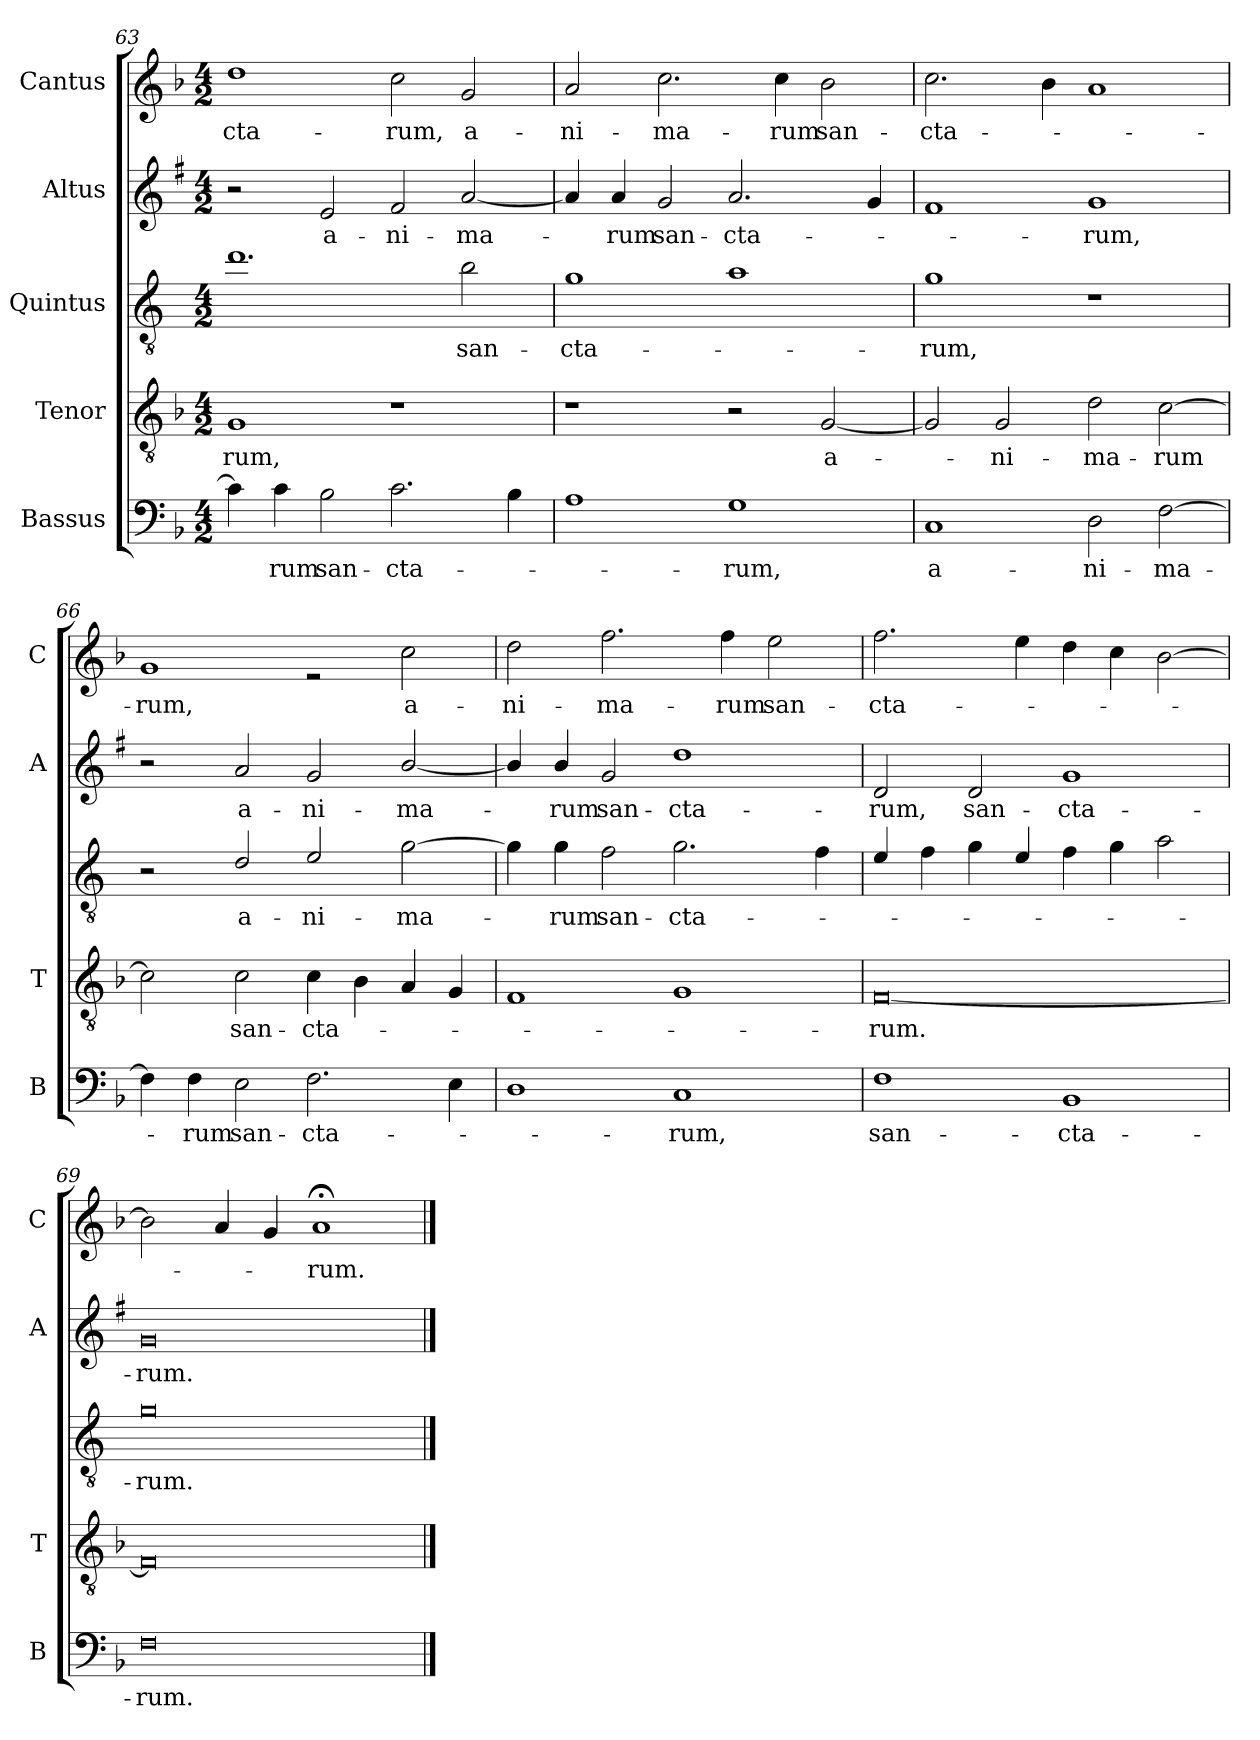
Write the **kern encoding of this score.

**kern	**text	**kern	**text	**kern	**text	**kern	**text	**kern	**text
*part5	*part5	*part4	*part4	*part3	*part3	*part2	*part2	*part1	*part1
*staff5	*staff5	*staff4	*staff4	*staff3	*staff3	*staff2	*staff2	*staff1	*staff1
*I"Bassus	*	*I"Tenor	*	*I"Quintus	*	*I"Altus	*	*I"Cantus	*
*I'B	*	*I'T	*	*	*	*I'A	*	*I'C	*
*clefF4	*	*clefGv2	*	*clefGv2	*	*clefG2	*	*clefG2	*
*	*	*	*	*ITrd4c7	*	*ITrd1c2	*	*	*
*k[b-]	*	*k[b-]	*	*k[b-]	*	*k[b-]	*	*k[b-]	*
*F:	*	*F:	*	*F:	*	*F:	*	*F:	*
*M4/2	*	*M4/2	*	*M4/2	*	*M4/2	*	*M4/2	*
=63	=63	=63	=63	=63	=63	=63	=63	=63	=63
!	!	!	!LO:LY:b	!	!	!	!	!	!LO:LY:b
4c\]	.	1G	-rum,	1.g	.	2r	.	1dd	-cta-
!	!LO:LY:b	!	!	!	!	!	!	!	!
4c\	-rum	.	.	.	.	.	.	.	.
!	!LO:LY:b	!	!	!	!	!	!LO:LY:b	!	!
2B-\	san-	.	.	.	.	2d/	a-	.	.
!	!LO:LY:b	!	!	!	!	!	!LO:LY:b	!	!LO:LY:b
2.c\	-cta-	1r	.	.	.	2e/	-ni-	2cc\	-rum,
!	!	!	!	!	!LO:LY:b	!	!LO:LY:b	!	!LO:LY:b
.	.	.	.	2e\	san-	[2g/	-ma-	2g/	a-
4B-\	.	.	.	.	.	.	.	.	.
=64	=64	=64	=64	=64	=64	=64	=64	=64	=64
!	!	!	!	!	!LO:LY:b	!	!	!	!LO:LY:b
1A	.	1r	.	1c	-cta-	4g/]	.	2a/	-ni-
!	!	!	!	!	!	!	!LO:LY:b	!	!
.	.	.	.	.	.	4g/	-rum	.	.
!	!	!	!	!	!	!	!LO:LY:b	!	!LO:LY:b
.	.	.	.	.	.	2f/	san-	2.cc\	-ma-
!	!LO:LY:b	!	!	!	!	!	!LO:LY:b	!	!
1G	-rum,	2r	.	1d	.	2.g/	-cta-	.	.
!	!	!	!	!	!	!	!	!	!LO:LY:b
.	.	.	.	.	.	.	.	4cc\	-rum
!	!	!	!LO:LY:b	!	!	!	!	!	!LO:LY:b
.	.	[2G/	a-	.	.	.	.	2b-\	san-
.	.	.	.	.	.	4f/	.	.	.
=65	=65	=65	=65	=65	=65	=65	=65	=65	=65
!	!LO:LY:b	!	!	!	!LO:LY:b	!	!	!	!LO:LY:b
1C	a-	2G/]	.	1c	-rum,	1e	.	2.cc\	-cta-
!	!	!	!LO:LY:b	!	!	!	!	!	!
.	.	2G/	-ni-	.	.	.	.	.	.
.	.	.	.	.	.	.	.	4b-\	.
!	!LO:LY:b	!	!LO:LY:b	!	!	!	!LO:LY:b	!	!
2D\	-ni-	2d\	-ma-	1r	.	1f	-rum,	1a	.
!	!LO:LY:b	!	!LO:LY:b	!	!	!	!	!	!
[2F\	-ma-	[2c\	-rum	.	.	.	.	.	.
!!LO:LB:g=z
=66	=66	=66	=66	=66	=66	=66	=66	=66	=66
!	!	!	!	!	!	!	!	!	!LO:LY:b
4F\]	.	2c\]	.	2r	.	2r	.	1g	-rum,
!	!LO:LY:b	!	!	!	!	!	!	!	!
4F\	-rum	.	.	.	.	.	.	.	.
!	!LO:LY:b	!	!LO:LY:b	!	!LO:LY:b	!	!LO:LY:b	!	!
2E\	san-	2c\	san-	2G/	a-	2g/	a-	.	.
!	!LO:LY:b	!	!LO:LY:b	!	!LO:LY:b	!	!LO:LY:b	!	!
2.F\	-cta-	4c\	-cta-	2A/	-ni-	2f/	-ni-	2rf	.
.	.	4B-\	.	.	.	.	.	.	.
!	!	!	!	!	!LO:LY:b	!	!LO:LY:b	!	!LO:LY:b
.	.	4A/	.	[2c\	-ma-	[2a/	-ma-	2cc\	a-
4E\	.	4G/	.	.	.	.	.	.	.
=67	=67	=67	=67	=67	=67	=67	=67	=67	=67
!	!	!	!	!	!	!	!	!	!LO:LY:b
1D	.	1F	.	4c\]	.	4a/]	.	2dd\	-ni-
!	!	!	!	!	!LO:LY:b	!	!LO:LY:b	!	!
.	.	.	.	4c\	-rum	4a/	-rum	.	.
!	!	!	!	!	!LO:LY:b	!	!LO:LY:b	!	!LO:LY:b
.	.	.	.	2B-\	san-	2f/	san-	2.ff\	-ma-
!	!LO:LY:b	!	!	!	!LO:LY:b	!	!LO:LY:b	!	!
1C	-rum,	1G	.	2.c\	-cta-	1cc	-cta-	.	.
!	!	!	!	!	!	!	!	!	!LO:LY:b
.	.	.	.	.	.	.	.	4ff\	-rum
!	!	!	!	!	!	!	!	!	!LO:LY:b
.	.	.	.	.	.	.	.	2ee\	san-
.	.	.	.	4B-\	.	.	.	.	.
=68	=68	=68	=68	=68	=68	=68	=68	=68	=68
!	!LO:LY:b	!	!LO:LY:b	!	!	!	!LO:LY:b	!	!LO:LY:b
1F	san-	[0F	-rum.	4A/	.	2c/	-rum,	2.ff\	-cta-
.	.	.	.	4B-\	.	.	.	.	.
!	!	!	!	!	!	!	!LO:LY:b	!	!
.	.	.	.	4c\	.	2c/	san-	.	.
.	.	.	.	4A/	.	.	.	4ee\	.
!	!LO:LY:b	!	!	!	!	!	!LO:LY:b	!	!
1BB-	-cta-	.	.	4B-\	.	1f	-cta-	4dd\	.
.	.	.	.	4c\	.	.	.	4cc\	.
.	.	.	.	2d\	.	.	.	[2b-\	.
=69	=69	=69	=69	=69	=69	=69	=69	=69	=69
!	!LO:LY:b	!	!	!	!LO:LY:b	!	!LO:LY:b	!	!
0F	-rum.	0F]	.	0c	-rum.	0f	-rum.	2b-\]	.
.	.	.	.	.	.	.	.	4a/	.
.	.	.	.	.	.	.	.	4g/	.
!	!	!	!	!	!	!	!	!	!LO:LY:b
.	.	.	.	.	.	.	.	1a;<	-rum.
==	==	==	==	==	==	==	==	==	==
*-	*-	*-	*-	*-	*-	*-	*-	*-	*-
